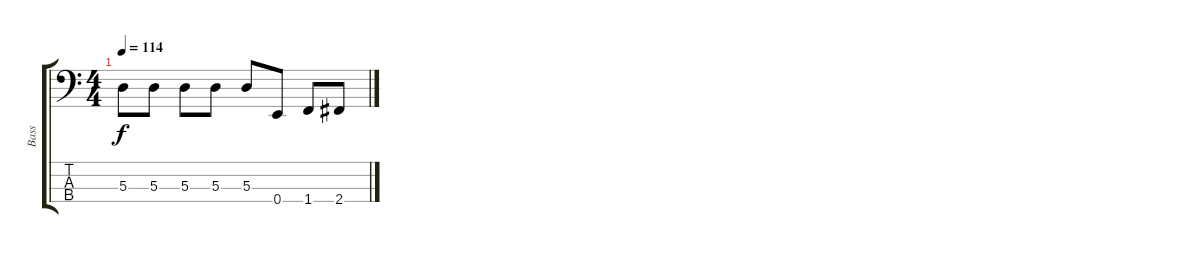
\track ("Bass" "Bass") {instrument electricbasspick}
\staff {score tabs}
\tuning (G2 D2 A1 E1) {hide}
\ts (4 4)
\tempo 114
\clef f4
\ks c
5.3.8{dy f} 5.3.8 5.3.8 5.3.8 5.3.8 0.4.8 1.4.8 2.4.8
